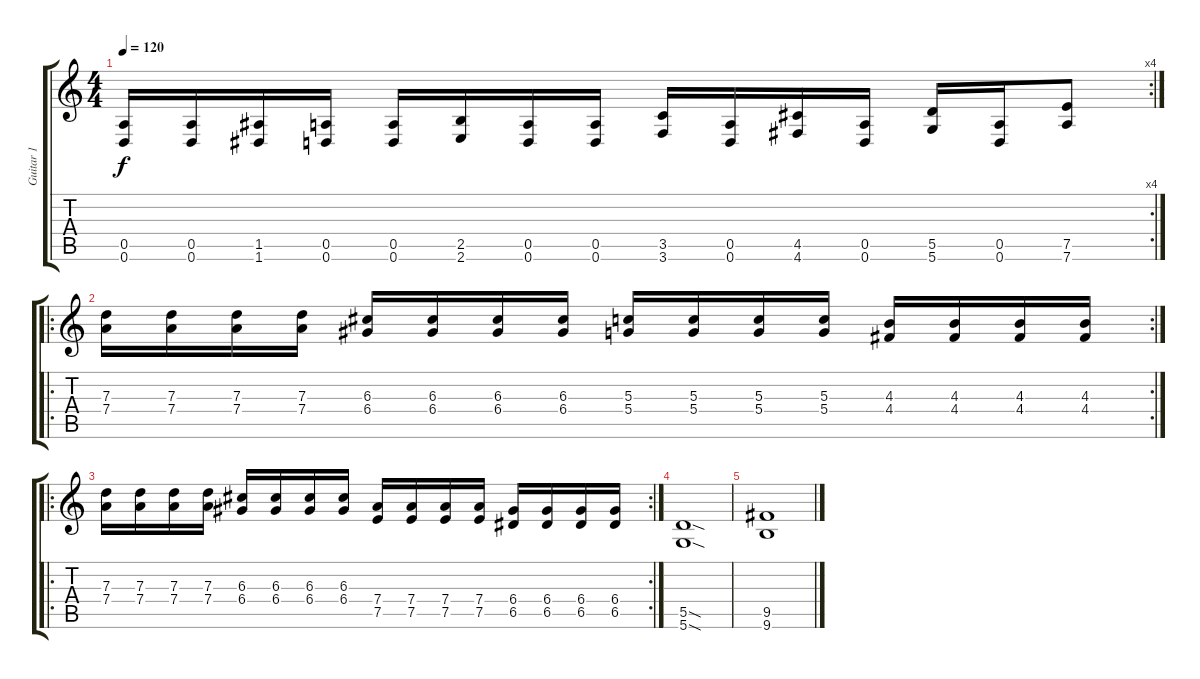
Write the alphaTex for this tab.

\track ("Guitar 1" "Guitar 1") {instrument distortionguitar}
\staff {score tabs}
\tuning (E4 B3 G3 D3 A2 D2) {hide}
\rc 4
\ts (4 4)
\tempo 120
\clef g2
\ks c
(0.5 0.6).16{dy f} (0.5 0.6).16 (1.5 1.6).16 (0.5 0.6).16 (0.5 0.6).16 (2.5 2.6).16 (0.5 0.6).16 (0.5 0.6).16 (3.5 3.6).16 (0.5 0.6).16 (4.5 4.6).16 (0.5 0.6).16 (5.5 5.6).16 (0.5 0.6).16 (7.5 7.6).8 |
\ro
\rc 2
(7.3 7.4).16 (7.3 7.4).16 (7.3 7.4).16 (7.3 7.4).16 (6.3 6.4).16 (6.3 6.4).16 (6.3 6.4).16 (6.3 6.4).16 (5.3 5.4).16 (5.3 5.4).16 (5.3 5.4).16 (5.3 5.4).16 (4.3 4.4).16 (4.3 4.4).16 (4.3 4.4).16 (4.3 4.4).16 |
\ro
\rc 2
(7.3 7.4).16 (7.3 7.4).16 (7.3 7.4).16 (7.3 7.4).16 (6.3 6.4).16 (6.3 6.4).16 (6.3 6.4).16 (6.3 6.4).16 (7.4 7.5).16 (7.4 7.5).16 (7.4 7.5).16 (7.4 7.5).16 (6.4 6.5).16 (6.4 6.5).16 (6.4 6.5).16 (6.4 6.5).16 |
(5.5{sod} 5.6{sod}).1 |
(9.5 9.6).1
